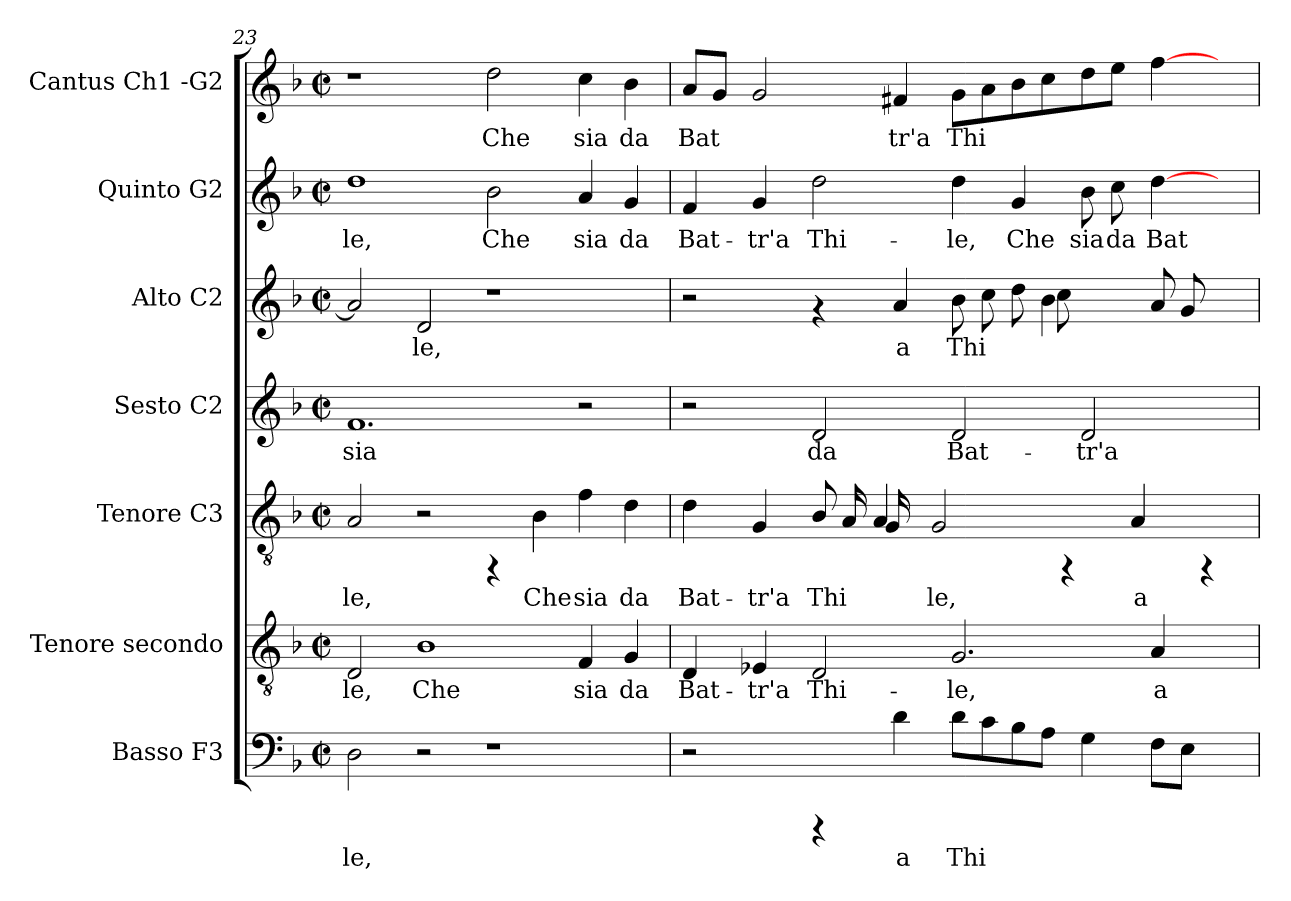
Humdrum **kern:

**kern	**text	**kern	**text	**kern	**text	**kern	**text	**kern	**text	**kern	**text	**kern	**text
*part7	*part7	*part6	*part6	*part5	*part5	*part4	*part4	*part3	*part3	*part2	*part2	*part1	*part1
*staff7	*staff7	*staff6	*staff6	*staff5	*staff5	*staff4	*staff4	*staff3	*staff3	*staff2	*staff2	*staff1	*staff1
*I"Basso  F3	*	*I"Tenore  secondo	*	*I"Tenore  C3	*	*I"Sesto  C2	*	*I"Alto  C2	*	*I"Quinto  G2	*	*I"Cantus  Ch1 -G2	*
*I'B	*	*I'T2	*	*I'T	*	*	*	*I'A	*	*	*	*I'C	*
*clefF4	*	*clefGv2	*	*clefGv2	*	*clefG2	*	*clefG2	*	*clefG2	*	*clefG2	*
*k[b-]	*	*k[b-]	*	*k[b-]	*	*k[b-]	*	*k[b-]	*	*k[b-]	*	*k[b-]	*
*F:	*	*F:	*	*F:	*	*F:	*	*F:	*	*F:	*	*F:	*
*M2/2	*	*M2/2	*	*M2/2	*	*M2/2	*	*M2/2	*	*M2/2	*	*M2/2	*
*met(c|)	*	*met(c|)	*	*met(c|)	*	*met(c|)	*	*met(c|)	*	*met(c|)	*	*met(c|)	*
=23	=23	=23	=23	=23	=23	=23	=23	=23	=23	=23	=23	=23	=23
!	!LO:LY:b:cj	!	!LO:LY:b:cj	!	!LO:LY:b:cj	!	!LO:LY:b:cj	!	!LO:LY:b:cj	!	!LO:LY:b:cj	!	!
2D\	-le,	2D/	-le,	2A/	-le,	1.f	sia	2a/]	--	1dd	-le,	1r	.
!	!	!	!LO:LY:b:cj	!	!	!	!	!	!LO:LY:b:cj	!	!	!	!
2r	.	1B-	Che	2r	.	.	.	2d/	-le,	.	.	.	.
!	!	!	!	!	!	!	!	!	!	!	!LO:LY:b:cj	!	!LO:LY:b:cj
1r	.	.	.	4rFF	.	.	.	1r	.	2b-\	Che	2dd\	Che
!	!	!	!	!	!LO:LY:b:cj	!	!	!	!	!	!	!	!
.	.	.	.	4B-\	Che	.	.	.	.	.	.	.	.
!	!	!	!LO:LY:b:cj	!	!LO:LY:b:cj	!	!	!	!	!	!LO:LY:b:cj	!	!LO:LY:b:cj
.	.	4F/	sia	4f\	sia	2r	.	.	.	4a/	sia	4cc\	sia
!	!	!	!LO:LY:b:cj	!	!LO:LY:b:cj	!	!	!	!	!	!LO:LY:b:cj	!	!LO:LY:b:cj
.	.	4G/	da	4d\	da	.	.	.	.	4g/	da	4b-\	da
=24	=24	=24	=24	=24	=24	=24	=24	=24	=24	=24	=24	=24	=24
!	!	!	!LO:LY:b:cj	!	!LO:LY:b:cj	!	!	!	!	!	!LO:LY:b:cj	!	!LO:LY:b:cj
*	*	*	*	*^	*	*	*	*^	*	*	*	*	*
2r	.	4D/	Bat-	4d\	8.ryy	Bat-	2r	.	2r	4.ryy	.	4f/	Bat-	8a/L	Bat-
!	!	!	!	!	!	!	!	!	!	!	!	!	!	!	!LO:LY:b:cj
.	.	.	.	.	.	.	.	.	.	.	.	.	.	8g/J	--
*	*	*	*	*v	*v	*	*	*	*	*	*	*	*	*	*
!	!	!	!LO:LY:b:cj	!	!LO:LY:b:cj	!	!	!	!	!	!	!LO:LY:b:cj	!	!LO:LY:b:cj
.	.	4E-X/	-tr'a	4G/	-tr'a	.	.	.	.	.	4g/	-tr'a	2g/	--
*	*	*	*	*	*	*	*	*v	*v	*	*	*	*	*
!	!	!	!LO:LY:b:cj	!	!LO:LY:b:cj	!	!LO:LY:b:cj	!	!	!	!LO:LY:b:cj	!	!
4rCCC	.	2D/	Thi-	8B-/L	Thi-	2d/	da	4rf	.	2dd\	Thi-	.	.
!	!	!	!	!	!LO:LY:b:cj	!	!	!	!	!	!	!	!
.	.	.	.	16A/	--	.	.	.	.	.	.	.	.
*	*	*	*	*^	*	*	*	*	*	*	*	*	*
!	!	!	!	!	!	!LO:LY:b:cj	!	!	!	!	!	!	!	!
.	.	.	.	4A/	16G/	--	.	.	.	.	.	.	.	.
!	!LO:LY:b:cj	!	!	!	!	!	!	!	!	!LO:LY:b:cj	!	!	!	!LO:LY:b:cj
4d\	a	.	.	.	1ryy	.	.	.	4a/	a	.	.	4f#X/	-tr'a
!	!	!	!	!	!	!LO:LY:b:cj	!	!	!	!	!	!	!	!
.	.	.	.	2G/	.	-le,	.	.	.	.	.	.	.	.
!	!LO:LY:b:cj	!	!LO:LY:b:cj	!	!	!	!	!LO:LY:b:cj	!	!LO:LY:b:cj	!	!LO:LY:b:cj	!	!LO:LY:b:cj
8d\L	Thi-	2.G/	-le,	.	.	.	2d/	Bat-	8b-\L	Thi-	4dd\	-le,	8g\L	Thi-
!	!LO:LY:b:cj	!	!	!	!	!	!	!	!	!LO:LY:b:cj	!	!	!	!LO:LY:b:cj
8c\	--	.	.	.	.	.	.	.	8cc\	--	.	.	8a\	--
!	!LO:LY:b:cj	!	!	!	!	!	!	!	!	!LO:LY:b:cj	!	!LO:LY:b:cj	!	!LO:LY:b:cj
8B-\	--	.	.	.	.	.	.	.	8dd\	--	4g/	Che	8b-\	--
!	!LO:LY:b:cj	!	!	!	!	!	!	!	!	!LO:LY:b:cj	!	!	!	!LO:LY:b:cj
*	*	*	*	*	*	*	*	*	*^	*	*	*	*	*
8A\J	--	.	.	.	.	.	.	.	4b-\	8cc\	--	.	.	8cc\	--
.	.	.	.	4rFF	.	.	.	.	.	.	.	.	.	.	.
!	!LO:LY:b:cj	!	!	!	!	!	!	!LO:LY:b:cj	!	!	!	!	!LO:LY:b:cj	!	!LO:LY:b:cj
4G\	--	.	.	.	.	.	2d/	-tr'a	.	8.ryy	.	8b-\	sia	8dd\	--
!	!	!	!	!	!	!	!	!	!	!	!	!	!LO:LY:b:cj	!	!LO:LY:b:cj
.	.	.	.	.	.	.	.	.	8ryy	.	.	8cc\	da	8ee\J	--
!	!	!	!	!	!	!LO:LY:b:cj	!	!	!	!	!	!	!	!	!
.	.	.	.	4A/	.	a	.	.	.	2ryy	.	.	.	.	.
!	!LO:LY:b:cj	!	!LO:LY:b:cj	!	!	!	!	!	!	!	!LO:LY:b:cj	!	!LO:LY:b:cj	!	!LO:LY:b:cj
8F\L	--	4A/	a	.	4..ryy	.	.	.	8a/L	.	--	[>4dd\	Bat-	[>4ff\	--
!	!LO:LY:b:cj	!	!	!	!	!	!	!	!	!	!LO:LY:b:cj	!	!	!	!
8E\J	--	.	.	.	.	.	.	.	8g/J	.	--	.	.	.	.
.	.	.	.	4rFF	.	.	.	.	.	.	.	.	.	.	.
8.ryy	.	8.ryy	.	.	.	.	8.ryy	.	8.ryy	.	.	8.ryy	.	8.ryy	.
*	*	*	*	*v	*v	*	*	*	*v	*v	*	*	*	*	*
=	=	=	=	=	=	=	=	=	=	=	=	=	=
*-	*-	*-	*-	*-	*-	*-	*-	*-	*-	*-	*-	*-	*-
